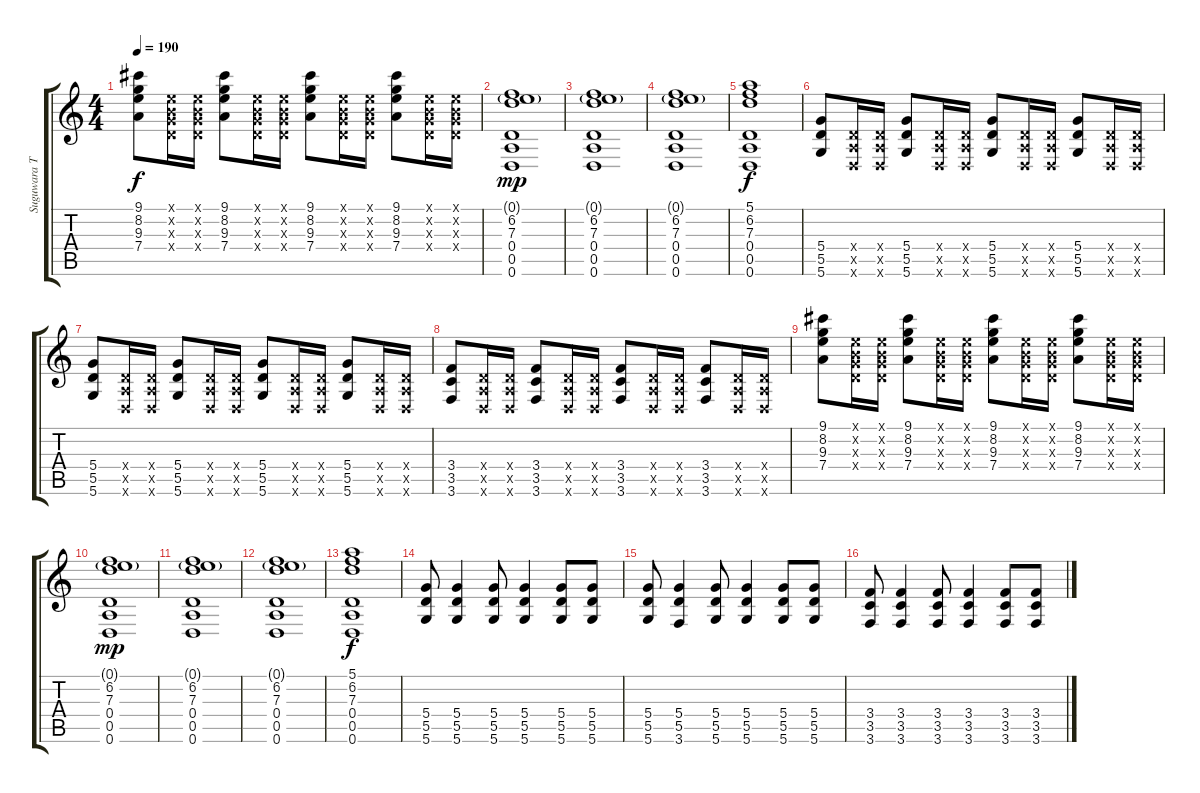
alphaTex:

\track ("Suguwara Takuro" "Suguwara T") {instrument overdrivenguitar}
\staff {score tabs}
\tuning (E4 B3 G3 D3 A2 D2) {hide}
\ts (4 4)
\tempo 190
\clef g2
\ks c
(9.1 8.2 9.3 7.4).8{dy f} (0.1{x} 0.2{x} 0.3{x} 0.4{x}).16 (0.1{x} 0.2{x} 0.3{x} 0.4{x}).16 (9.1 8.2 9.3 7.4).8 (0.1{x} 0.2{x} 0.3{x} 0.4{x}).16 (0.1{x} 0.2{x} 0.3{x} 0.4{x}).16 (9.1 8.2 9.3 7.4).8 (0.1{x} 0.2{x} 0.3{x} 0.4{x}).16 (0.1{x} 0.2{x} 0.3{x} 0.4{x}).16 (9.1 8.2 9.3 7.4).8 (0.1{x} 0.2{x} 0.3{x} 0.4{x}).16 (0.1{x} 0.2{x} 0.3{x} 0.4{x}).16 |
(0.1{g} 6.2 7.3 0.4 0.5 0.6).1{dy mp} |
(0.1{g} 6.2 7.3 0.4 0.5 0.6).1 |
(0.1{g} 6.2 7.3 0.4 0.5 0.6).1 |
(5.1 6.2 7.3 0.4 0.5 0.6).1{dy f} |
(5.4 5.5 5.6).8 (0.4{x} 0.5{x} 0.6{x}).16 (0.4{x} 0.5{x} 0.6{x}).16 (5.4 5.5 5.6).8 (0.4{x} 0.5{x} 0.6{x}).16 (0.4{x} 0.5{x} 0.6{x}).16 (5.4 5.5 5.6).8 (0.4{x} 0.5{x} 0.6{x}).16 (0.4{x} 0.5{x} 0.6{x}).16 (5.4 5.5 5.6).8 (0.4{x} 0.5{x} 0.6{x}).16 (0.4{x} 0.5{x} 0.6{x}).16 |
(5.4 5.5 5.6).8 (0.4{x} 0.5{x} 0.6{x}).16 (0.4{x} 0.5{x} 0.6{x}).16 (5.4 5.5 5.6).8 (0.4{x} 0.5{x} 0.6{x}).16 (0.4{x} 0.5{x} 0.6{x}).16 (5.4 5.5 5.6).8 (0.4{x} 0.5{x} 0.6{x}).16 (0.4{x} 0.5{x} 0.6{x}).16 (5.4 5.5 5.6).8 (0.4{x} 0.5{x} 0.6{x}).16 (0.4{x} 0.5{x} 0.6{x}).16 |
(3.4 3.5 3.6).8 (0.4{x} 0.5{x} 0.6{x}).16 (0.4{x} 0.5{x} 0.6{x}).16 (3.4 3.5 3.6).8 (0.4{x} 0.5{x} 0.6{x}).16 (0.4{x} 0.5{x} 0.6{x}).16 (3.4 3.5 3.6).8 (0.4{x} 0.5{x} 0.6{x}).16 (0.4{x} 0.5{x} 0.6{x}).16 (3.4 3.5 3.6).8 (0.4{x} 0.5{x} 0.6{x}).16 (0.4{x} 0.5{x} 0.6{x}).16 |
(9.1 8.2 9.3 7.4).8 (0.1{x} 0.2{x} 0.3{x} 0.4{x}).16 (0.1{x} 0.2{x} 0.3{x} 0.4{x}).16 (9.1 8.2 9.3 7.4).8 (0.1{x} 0.2{x} 0.3{x} 0.4{x}).16 (0.1{x} 0.2{x} 0.3{x} 0.4{x}).16 (9.1 8.2 9.3 7.4).8 (0.1{x} 0.2{x} 0.3{x} 0.4{x}).16 (0.1{x} 0.2{x} 0.3{x} 0.4{x}).16 (9.1 8.2 9.3 7.4).8 (0.1{x} 0.2{x} 0.3{x} 0.4{x}).16 (0.1{x} 0.2{x} 0.3{x} 0.4{x}).16 |
(0.1{g} 6.2 7.3 0.4 0.5 0.6).1{dy mp} |
(0.1{g} 6.2 7.3 0.4 0.5 0.6).1 |
(0.1{g} 6.2 7.3 0.4 0.5 0.6).1 |
(5.1 6.2 7.3 0.4 0.5 0.6).1{dy f} |
(5.4 5.5 5.6).8 (5.4 5.5 5.6).4 (5.4 5.5 5.6).8 (5.4 5.5 5.6).4 (5.4 5.5 5.6).8 (5.4 5.5 5.6).8 |
(5.4 5.5 5.6).8 (5.4 5.5 3.6).4 (5.4 5.5 5.6).8 (5.4 5.5 5.6).4 (5.4 5.5 5.6).8 (5.4 5.5 5.6).8 |
(3.4 3.5 3.6).8 (3.4 3.5 3.6).4 (3.4 3.5 3.6).8 (3.4 3.5 3.6).4 (3.4 3.5 3.6).8 (3.4 3.5 3.6).8
